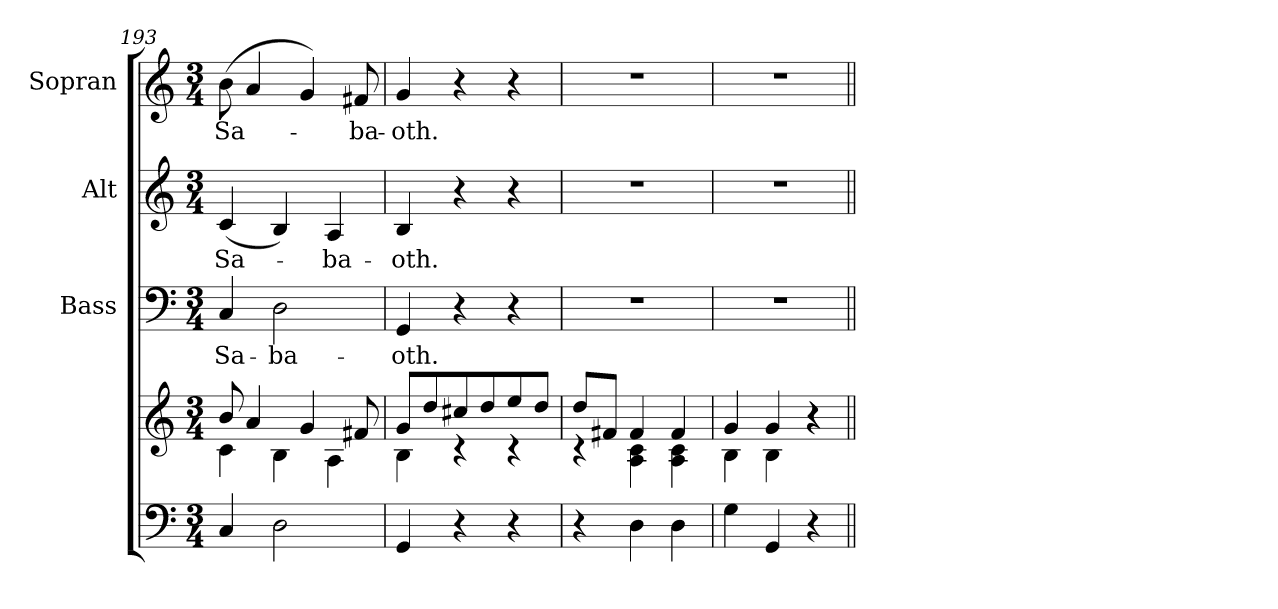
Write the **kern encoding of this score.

**kern	**kern	**kern	**text	**kern	**text	**kern	**text
*part4	*part4	*part3	*part3	*part2	*part2	*part1	*part1
*staff5	*staff4	*staff3	*staff3	*staff2	*staff2	*staff1	*staff1
*	*	*I"Bass	*	*I"Alt	*	*I"Sopran	*
*	*	*I'B.	*	*I'A.	*	*I'S.	*
*clefF4	*clefG2	*clefF4	*	*clefG2	*	*clefG2	*
*k[]	*k[]	*k[]	*	*k[]	*	*k[]	*
*C:	*C:	*C:	*	*C:	*	*C:	*
*M3/4	*M3/4	*M3/4	*	*M3/4	*	*M3/4	*
=193	=193	=193	=193	=193	=193	=193	=193
*	*^	*	*	*	*	*	*
!	!	!	!	!LO:LY:b	!	!LO:LY:b	!	!LO:LY:b
4C/	8b/	4c\	4C/	Sa-	(<4c/	Sa-	(>8b\	Sa-
.	4a/	.	.	.	.	.	4a/	.
!	!	!	!	!LO:LY:b	!	!	!	!
2D\	.	4B\	2D\	-ba-	4B/)	.	.	.
.	4g/	.	.	.	.	.	4g/)	.
!	!	!	!	!	!	!LO:LY:b	!	!
.	.	4A\	.	.	4A/	-ba-	.	.
!	!	!	!	!	!	!	!	!LO:LY:b
.	8f#X/	.	.	.	.	.	8f#X/	-ba-
!!LO:LB:g=z
=194	=194	=194	=194	=194	=194	=194	=194	=194
!	!	!	!	!LO:LY:b	!	!LO:LY:b	!	!LO:LY:b
4GG/	8g/L	4B\	4GG/	-oth.	4B/	-oth.	4g/	-oth.
.	8dd/	.	.	.	.	.	.	.
4r	8cc#X/	4rc	4r	.	4r	.	4r	.
.	8dd/	.	.	.	.	.	.	.
4r	8ee/	4rc	4r	.	4r	.	4r	.
.	8dd/J	.	.	.	.	.	.	.
=195	=195	=195	=195	=195	=195	=195	=195	=195
4r	8dd/L	4rc	2.r	.	2.r	.	2.r	.
.	8f#X/J	.	.	.	.	.	.	.
4D\	4f#/	4A\ 4c\	.	.	.	.	.	.
4D\	4f#/	4A\ 4c\	.	.	.	.	.	.
=196	=196	=196	=196	=196	=196	=196	=196	=196
4G\	4g/	4B\	2.r	.	2.r	.	2.r	.
4GG/	4g/	4B\	.	.	.	.	.	.
4r	4ra	4ra	.	.	.	.	.	.
*	*v	*v	*	*	*	*	*	*
=||	=||	=||	=||	=||	=||	=||	=||
*-	*-	*-	*-	*-	*-	*-	*-
